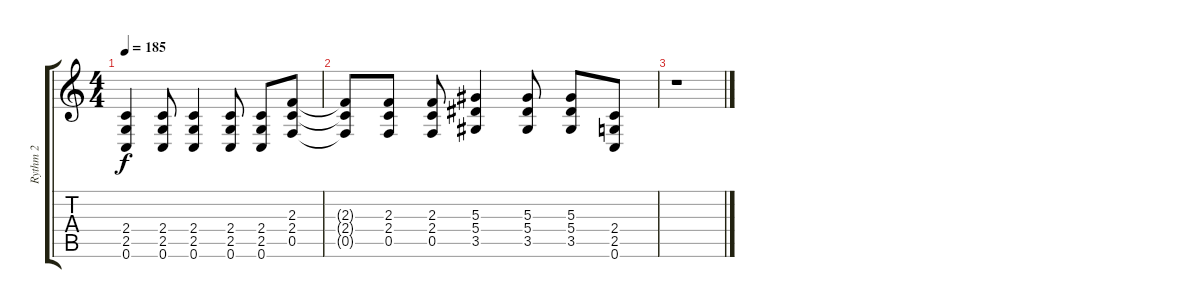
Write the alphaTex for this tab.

\track ("Rythm 2" "Rythm 2") {instrument overdrivenguitar}
\staff {score tabs}
\tuning (C4 G3 Eb3 Bb2 F2 C2) {hide}
\ts (4 4)
\tempo 185
\clef g2
\ks c
(2.4 2.5 0.6).4{dy f volume 0} (2.4 2.5 0.6).8 (2.4 2.5 0.6).4 (2.4 2.5 0.6).8 (2.4 2.5 0.6).8 (2.3 2.4 0.5).8 |
(2.3{t} 2.4{t} 0.5{t}).8 (2.3 2.4 0.5).8 (2.3 2.4 0.5).8 (5.3 5.4 3.5).4 (5.3 5.4 3.5).8 (5.3 5.4 3.5).8 (2.4 2.5 0.6).8 |
r.1
